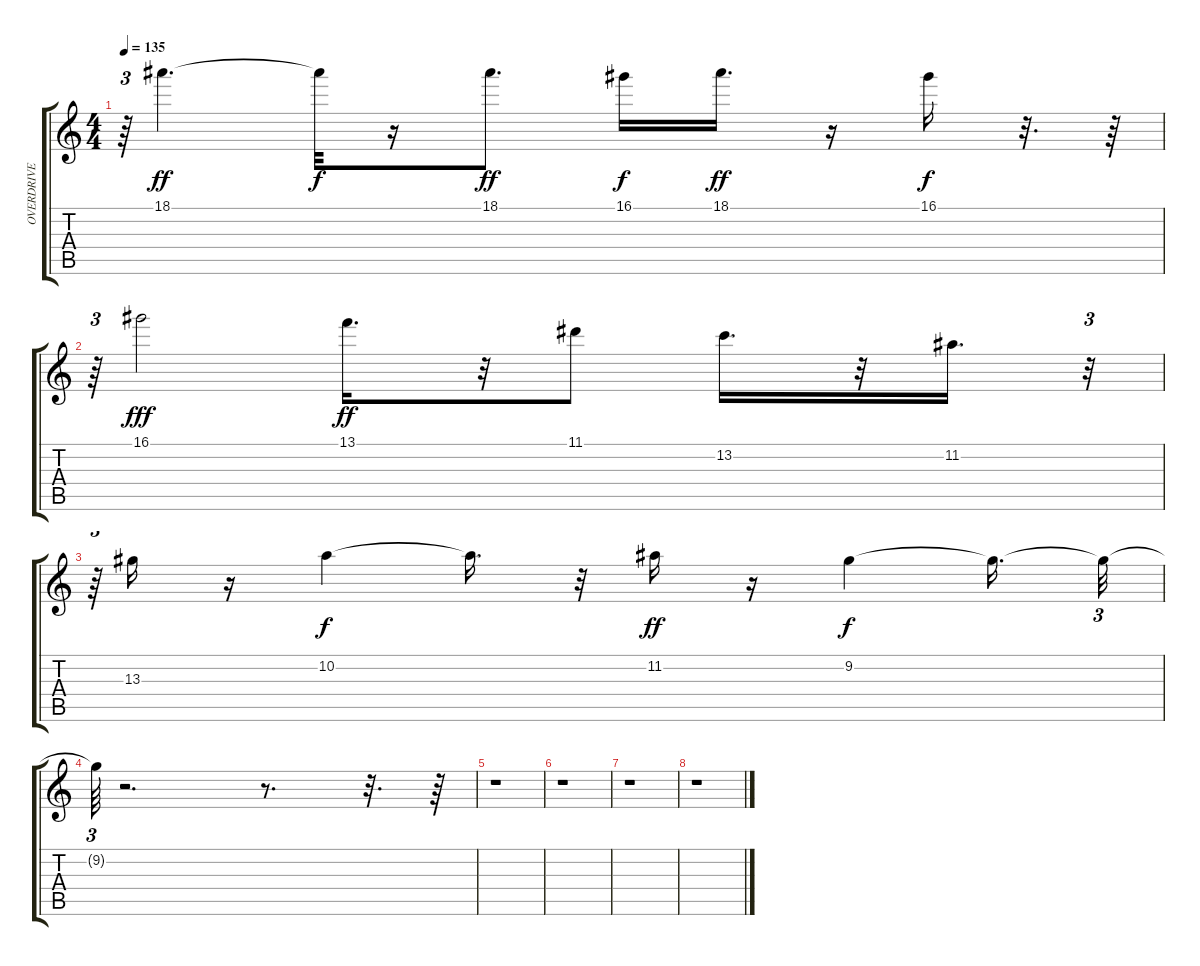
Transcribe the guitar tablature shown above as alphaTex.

\track ("OVERDRIVE" "OVERDRIVE") {instrument overdrivenguitar}
\staff {score tabs}
\tuning (E4 B3 G3 D3 A2 E2) {hide}
\ts (4 4)
\tempo 135
\clef g2
\ks c
r.64{tu (3 2) dy fff} 18.1.4{d dy ff} 18.1{t}.32{dy f} r.16 18.1.8{d dy ff} 16.1.16{dy f} 18.1.16{d dy ff} r.16 16.1.16{dy f} r.32{d} r.64 |
r.64{tu (3 2)} 16.1.2{dy fff} 13.1.16{d dy ff} r.32 11.1.8 13.2.16{d} r.32 11.2.16{d} r.32{tu (3 2)} |
r.64{tu (3 2)} 13.3.16 r.16 10.2.4{dy f} 10.2{t}.16{d} r.32 11.2.16{dy ff} r.16 9.2.4{dy f} 9.2{t}.16{d} 9.2{t}.32{tu (3 2)} |
9.2{t}.64{tu (3 2)} r.2{d} r.8{d} r.32{d} r.64 |
r.1 |
r.1 |
r.1 |
r.1
